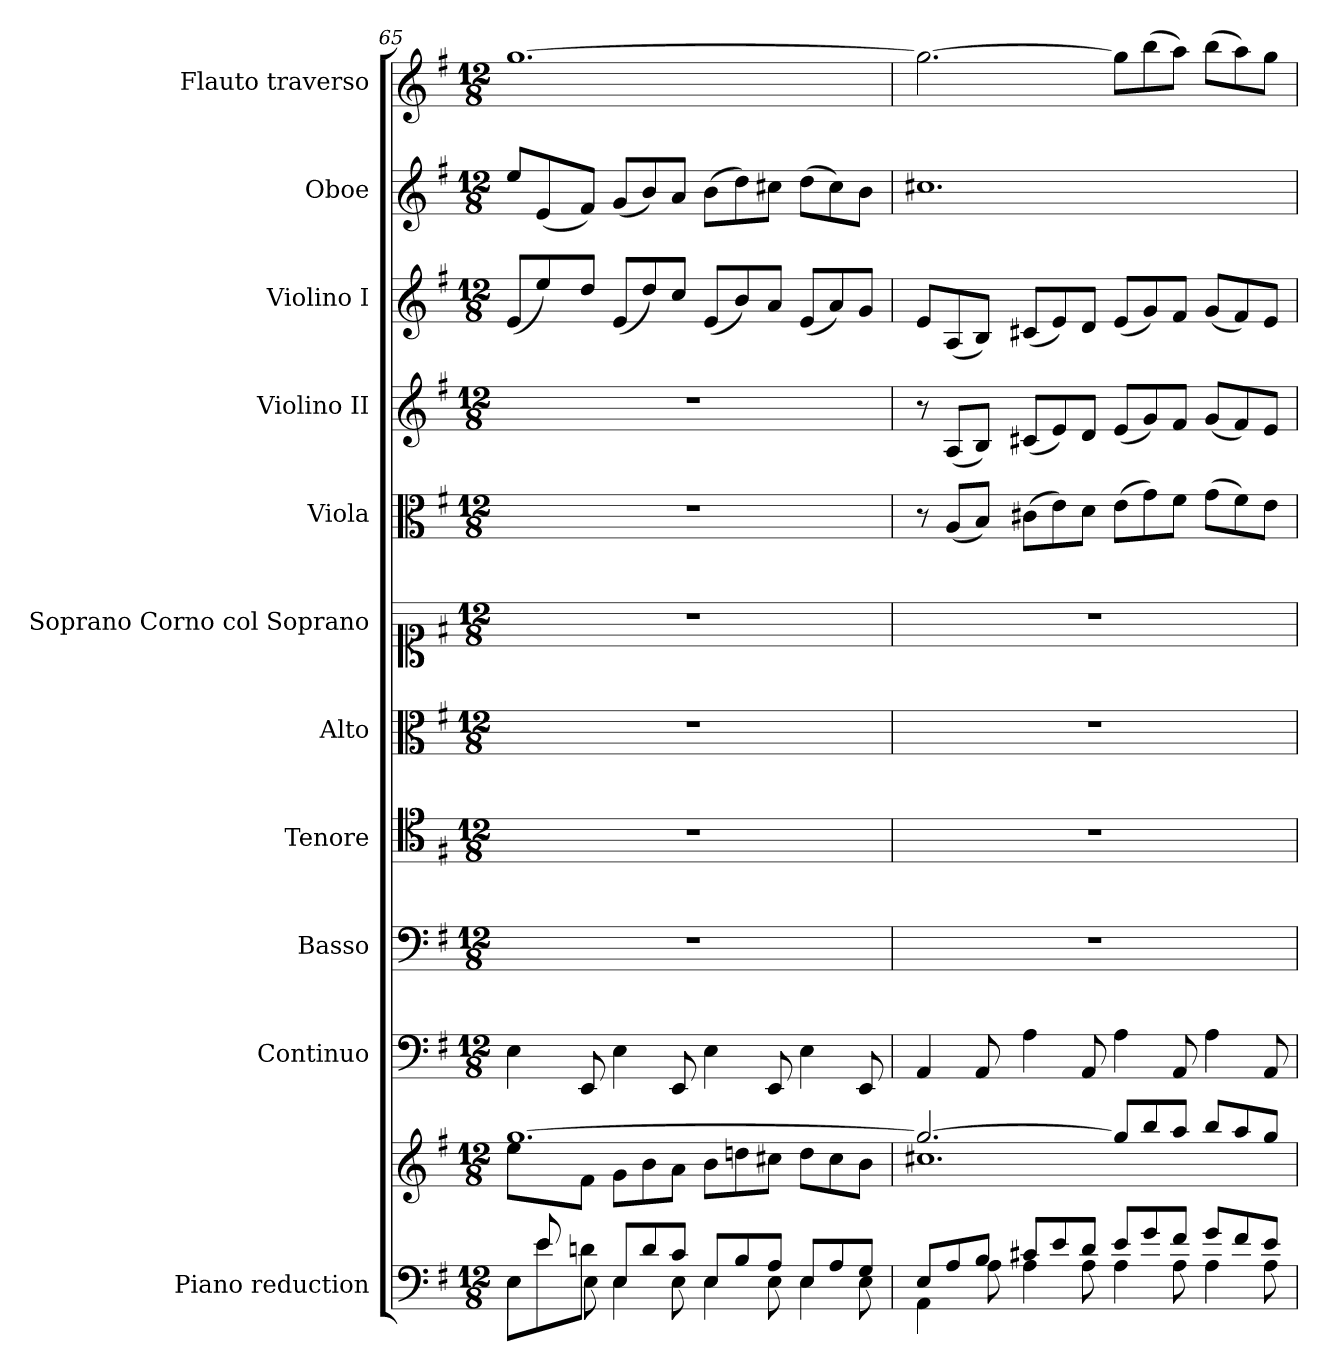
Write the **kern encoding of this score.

**kern	**kern	**kern	**kern	**kern	**kern	**kern	**kern	**kern	**kern	**kern	**kern
*part11	*part11	*part10	*part9	*part8	*part7	*part6	*part5	*part4	*part3	*part2	*part1
*staff12	*staff11	*staff10	*staff9	*staff8	*staff7	*staff6	*staff5	*staff4	*staff3	*staff2	*staff1
*I"Piano reduction	*	*I"Continuo	*I"Basso	*I"Tenore	*I"Alto	*I"Soprano Corno col Soprano	*I"Viola	*I"Violino II	*I"Violino I	*I"Oboe	*I"Flauto traverso
*I'Pno	*	*	*	*	*	*	*I'Vla	*I'Vln	*I'Vln	*I'Ob	*I'Fl
*clefF4	*clefG2	*clefF4	*clefF4	*clefC4	*clefC3	*clefC1	*clefC3	*clefG2	*clefG2	*clefG2	*clefG2
*k[f#]	*k[f#]	*k[f#]	*k[f#]	*k[f#]	*k[f#]	*k[f#]	*k[f#]	*k[f#]	*k[f#]	*k[f#]	*k[f#]
*M12/8	*M12/8	*M12/8	*M12/8	*M12/8	*M12/8	*M12/8	*M12/8	*M12/8	*M12/8	*M12/8	*M12/8
=65	=65	=65	=65	=65	=65	=65	=65	=65	=65	=65	=65
*^	*^	*	*	*	*	*	*	*	*	*	*
*	*^	*	*	*	*	*	*	*	*	*	*	*	*
8ryy	8E/L	4E\	[1.gg	8ee\L	4E\	1.r	1.r	1.r	1.r	1.r	1.r	(<8e/L	8ee/L	[1.gg
8e/	8e\	.	.	8ryy	.	.	.	.	.	.	.	8ee/)	(<8e/	.
1ryy	8dn\J	8E\	.	8f#\J	8EE/	.	.	.	.	.	.	8dd/J	8f#/J)	.
.	8E/L	4E\	.	8g\L	4E\	.	.	.	.	.	.	(<8e/L	(<8g/L	.
.	8d/	.	.	8b\	.	.	.	.	.	.	.	8dd/)	8b/)	.
.	8c/J	8E\	.	8a\J	8EE/	.	.	.	.	.	.	8cc/J	8a/J	.
.	8E/L	4E\	.	8b\L	4E\	.	.	.	.	.	.	(<8e/L	(>8b\L	.
.	8B/	.	.	8ddn\	.	.	.	.	.	.	.	8b/)	8dd\)	.
.	8A/J	8E\	.	8cc#X\J	8EE/	.	.	.	.	.	.	8a/J	8cc#X\J	.
.	8E/L	4E\	.	8dd\L	4E\	.	.	.	.	.	.	(<8e/L	(>8dd\L	.
4ryy	8A/	.	.	8cc#\	.	.	.	.	.	.	.	8a/)	8cc#\)	.
.	8G/J	8E\	.	8b\J	8EE/	.	.	.	.	.	.	8g/J	8b\J	.
*	*v	*v	*	*	*	*	*	*	*	*	*	*	*	*
!!LO:PB:g=z
=66	=66	=66	=66	=66	=66	=66	=66	=66	=66	=66	=66	=66	=66
8E/L	4AA\	2.gg/_	1.cc#X	4AA/	1.r	1.r	1.r	1.r	8r	8r	8e/L	1.cc#X	2.gg\_
8A/	.	.	.	.	.	.	.	.	(<8A/L	(<8A/L	(<8A/	.	.
8B/J	8A\	.	.	8AA/	.	.	.	.	8B/J)	8B/J)	8B/J)	.	.
8c#X/L	4A\	.	.	4A\	.	.	.	.	(>8c#X\L	(<8c#X/L	(<8c#X/L	.	.
8e/	.	.	.	.	.	.	.	.	8e\)	8e/)	8e/)	.	.
8d/J	8A\	.	.	8AA/	.	.	.	.	8d\J	8d/J	8d/J	.	.
8e/L	4A\	8gg/L]	.	4A\	.	.	.	.	(>8e\L	(<8e/L	(<8e/L	.	8gg\L]
8g/	.	8bb/	.	.	.	.	.	.	8g\)	8g/)	8g/)	.	(>8bb\
8f#/J	8A\	8aa/J	.	8AA/	.	.	.	.	8f#\J	8f#/J	8f#/J	.	8aa\J)
8g/L	4A\	8bb/L	.	4A\	.	.	.	.	(>8g\L	(<8g/L	(<8g/L	.	(>8bb\L
8f#/	.	8aa/	.	.	.	.	.	.	8f#\)	8f#/)	8f#/)	.	8aa\)
8e/J	8A\	8gg/J	.	8AA/	.	.	.	.	8e\J	8e/J	8e/J	.	8gg\J
*v	*v	*	*	*	*	*	*	*	*	*	*	*	*
*	*v	*v	*	*	*	*	*	*	*	*	*	*
=	=	=	=	=	=	=	=	=	=	=	=
*-	*-	*-	*-	*-	*-	*-	*-	*-	*-	*-	*-
